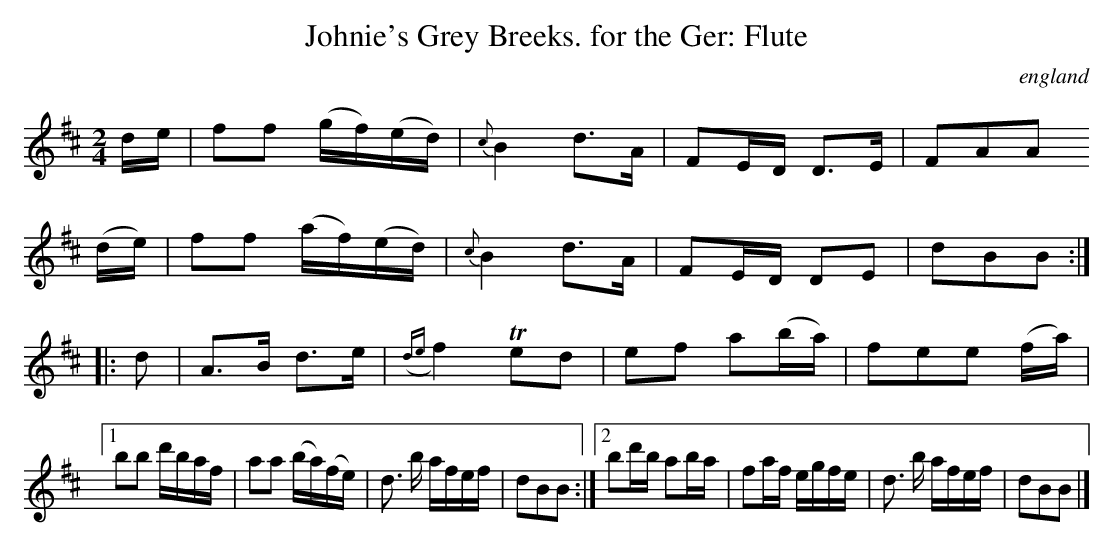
X:1
T:Johnie's Grey Breeks. for the Ger: Flute
O:england
M:2/4
L:1/16
K:BMin
de |f2f2 (gf)(ed)| {c}B4   d3A    |F2ED D3E   |F2A2A2
(de)|f2f2 (af)(ed)| {c}B4   d3A    |F2ED D2E2  |d2B2B2    ::
d2 |A3B   d3e    |({de}f4) Te2d2   |e2f2 a2(ba)|f2e2e2 (fa)|
[1 b2b2  d'baf  | a2a2    (ba)(fe)|d3 b afef  |d2B2B2    :|\
[2 b2d'b a2ba   | f2af     egfe   |d3 b afef  |d2B2B2    |]
